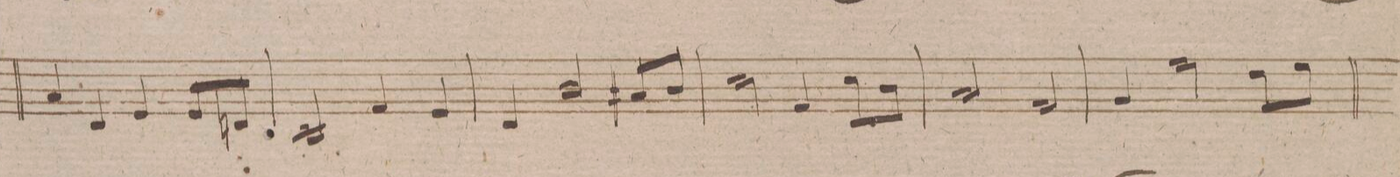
**kern	**dynam
*I"Violino 2do	*
*clefG2	*
*k[f#c#g#d#]	*
*met(c)	*
*M4/4	*
4a/]	.
4d#/	.
4e/	.
8e/L	.
8dn/J	.
=58	=58
2c#/	.
4f#/	.
4e/	.
=59	=59
4e/	.
2b/	.
8a#X/L	.
8b\J	.
=60	=60
2cc#\	.
4f#/	.
8cc#\L	.
8b\J	.
=61	=61
2a/	.
2f#/	.
=62	=62
4g#/	.
2ee\	.
8dd#\L	.
8ee\J	.
=63	=63
*-	*-
